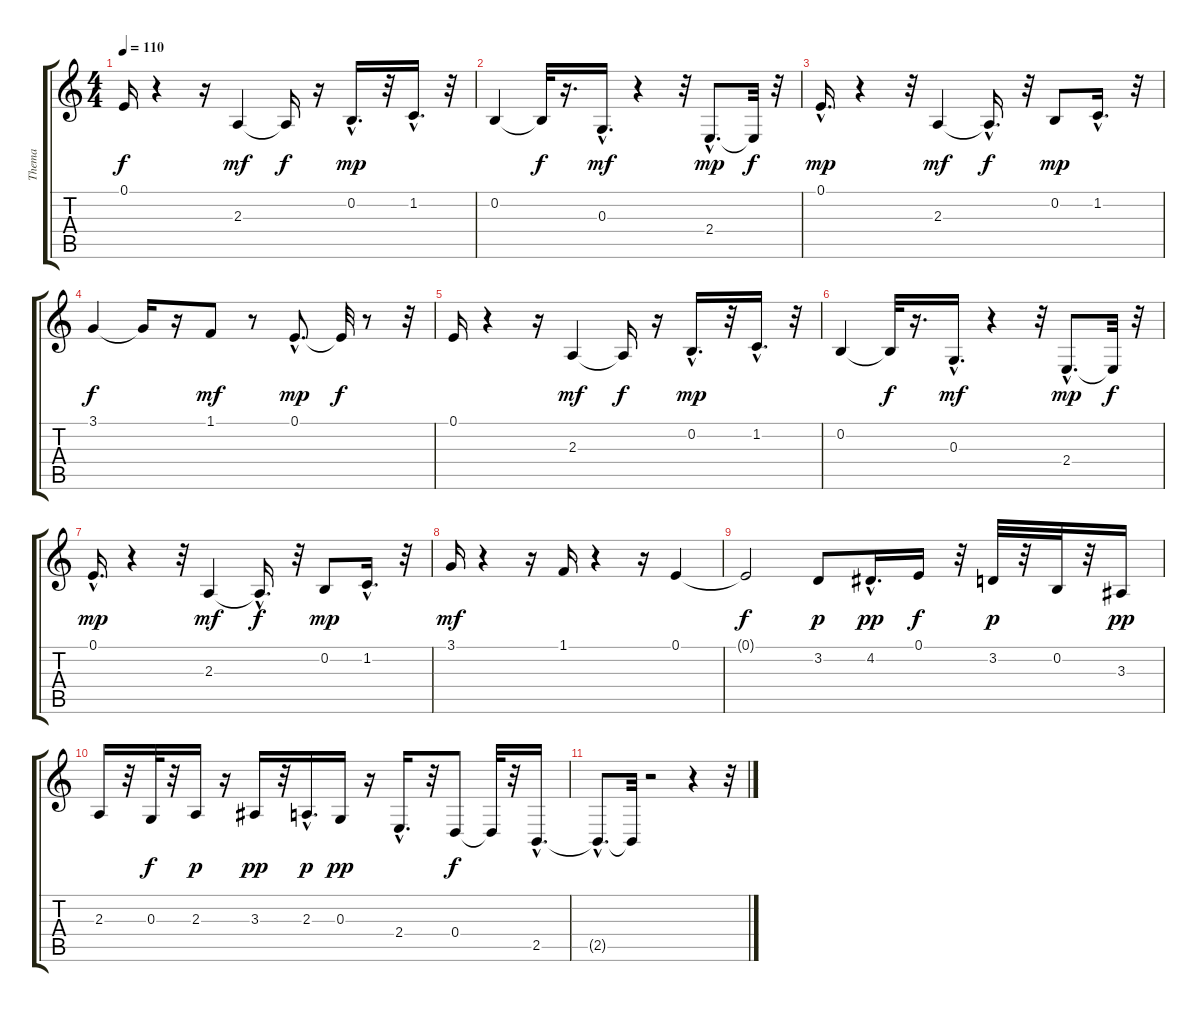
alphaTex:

\track ("Thema" "Thema") {instrument fx5brightness}
\staff {score tabs}
\tuning (E4 B3 G3 D3 A2 E2) {hide}
\ts (4 4)
\tempo 110
\clef g2
\ks c
0.1.16{dy f} r.4 r.16 2.3.4{dy mf} 2.3{t}.16{dy f} r.16 0.2{hac}.16{d dy mp} r.32 1.2{hac}.16{d} r.32 |
0.2.4 0.2{t}.32{dy f} r.16{d} 0.3{hac}.16{d dy mf} r.4 r.32 2.4{hac}.8{d dy mp} 2.4{t}.32{dy f} r.32 |
0.1{hac}.16{d dy mp} r.4 r.32 2.3.4{dy mf} 2.3{hac t}.16{d dy f} r.32 0.2.8{dy mp} 1.2{hac}.16{d} r.32 |
3.1.4{dy f} 3.1{t}.16 r.16 1.1.8{dy mf} r.8 0.1{hac}.8{d dy mp} 0.1{t}.32{dy f} r.8 r.32 |
0.1.16 r.4 r.16 2.3.4{dy mf} 2.3{t}.16{dy f} r.16 0.2{hac}.16{d dy mp} r.32 1.2{hac}.16{d} r.32 |
0.2.4 0.2{t}.32{dy f} r.16{d} 0.3{hac}.16{d dy mf} r.4 r.32 2.4{hac}.8{d dy mp} 2.4{t}.32{dy f} r.32 |
0.1{hac}.16{d dy mp} r.4 r.32 2.3.4{dy mf} 2.3{hac t}.16{d dy f} r.32 0.2.8{dy mp} 1.2{hac}.16{d} r.32 |
3.1.16{dy mf} r.4 r.16 1.1.16 r.4 r.16 0.1.4 |
0.1{t}.2{dy f} 3.2.8{dy p} 4.2{hac}.16{d dy pp} 0.1.16{dy f} r.32 3.2.32{dy p} r.32 0.2.32 r.32 3.3.16{dy pp} |
2.3.16 r.32 0.3.32{dy f} r.32 2.3.16{dy p} r.16 3.3.16{dy pp} r.32 2.3{hac}.16{d dy p} 0.3.16{dy pp} r.16 2.4{hac}.16{d} r.32 0.4.8{dy f} 0.4{t}.32 r.32 2.5{hac}.16{d} |
2.5{hac t}.8{d} 2.5{t}.32 r.2 r.4 r.32
